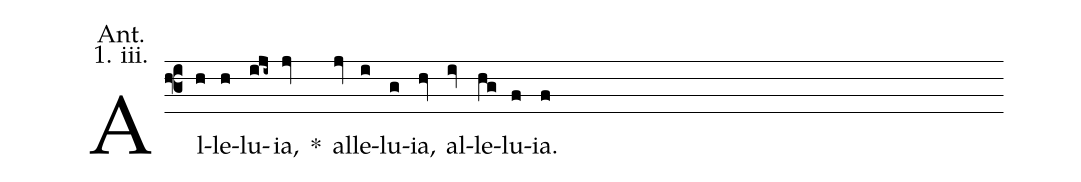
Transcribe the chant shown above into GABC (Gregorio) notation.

annotation: Ant.;
annotation: 1. iii.;
%%
(f3) Al(h)le(h)lu(iji~)ia,(jv) <sp>*</sp>() al(jv)le(i)lu(g)ia,(hv) al(iv)le(hg)lu(f)ia.(f)
